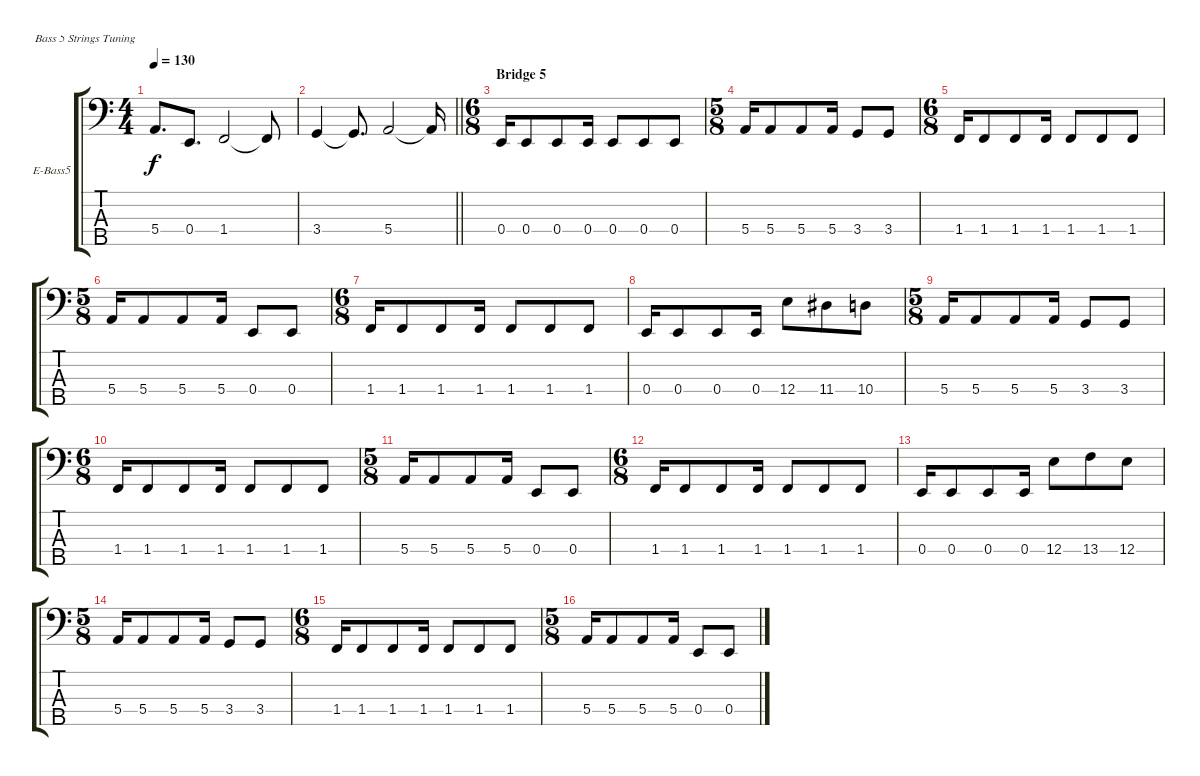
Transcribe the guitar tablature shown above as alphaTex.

\bracketExtendMode groupsimilarinstruments
\firstSystemTrackNameOrientation horizontal
\otherSystemsTrackNameOrientation horizontal
\track ("bass (Andrey Stefnuk)" "E-Bass5") {instrument electricbassfinger}
\staff {score tabs}
\tuning (G2 D2 A1 E1 B0)
\ts (4 4)
\tempo 130
\clef f4
\ks aminor
5.4.8{d dy f} 0.4.8{d} 1.4.2 1.4{t}.8 |
\barLineRight lightlight
3.4.4 3.4{t}.8{d} 5.4.2 5.4{t}.16 |
\ts (6 8)
\beaming (8 3 3)
\section ("" "Bridge 5")
0.4.16 0.4.8 0.4.8 0.4.16 0.4.8 0.4.8 0.4.8 |
\ts (5 8)
\beaming (8 3 2)
5.4.16 5.4.8 5.4.8 5.4.16 3.4.8 3.4.8 |
\ts (6 8)
\beaming (8 3 3)
1.4.16 1.4.8 1.4.8 1.4.16 1.4.8 1.4.8 1.4.8 |
\ts (5 8)
\beaming (8 3 2)
5.4.16 5.4.8 5.4.8 5.4.16 0.4.8 0.4.8 |
\ts (6 8)
\beaming (8 3 3)
1.4.16 1.4.8 1.4.8 1.4.16 1.4.8 1.4.8 1.4.8 |
0.4.16 0.4.8 0.4.8 0.4.16 12.4.8 11.4.8 10.4.8 |
\ts (5 8)
\beaming (8 3 3)
5.4.16 5.4.8 5.4.8 5.4.16 3.4.8 3.4.8 |
\ts (6 8)
\beaming (8 3 3)
1.4.16 1.4.8 1.4.8 1.4.16 1.4.8 1.4.8 1.4.8 |
\ts (5 8)
\beaming (8 3 3)
5.4.16 5.4.8 5.4.8 5.4.16 0.4.8 0.4.8 |
\ts (6 8)
\beaming (8 3 3)
1.4.16 1.4.8 1.4.8 1.4.16 1.4.8 1.4.8 1.4.8 |
0.4.16 0.4.8 0.4.8 0.4.16 12.4.8 13.4.8 12.4.8 |
\ts (5 8)
\beaming (8 3 3)
5.4.16 5.4.8 5.4.8 5.4.16 3.4.8 3.4.8 |
\ts (6 8)
\beaming (8 3 3)
1.4.16 1.4.8 1.4.8 1.4.16 1.4.8 1.4.8 1.4.8 |
\ts (5 8)
\beaming (8 3 3)
5.4.16 5.4.8 5.4.8 5.4.16 0.4.8 0.4.8
